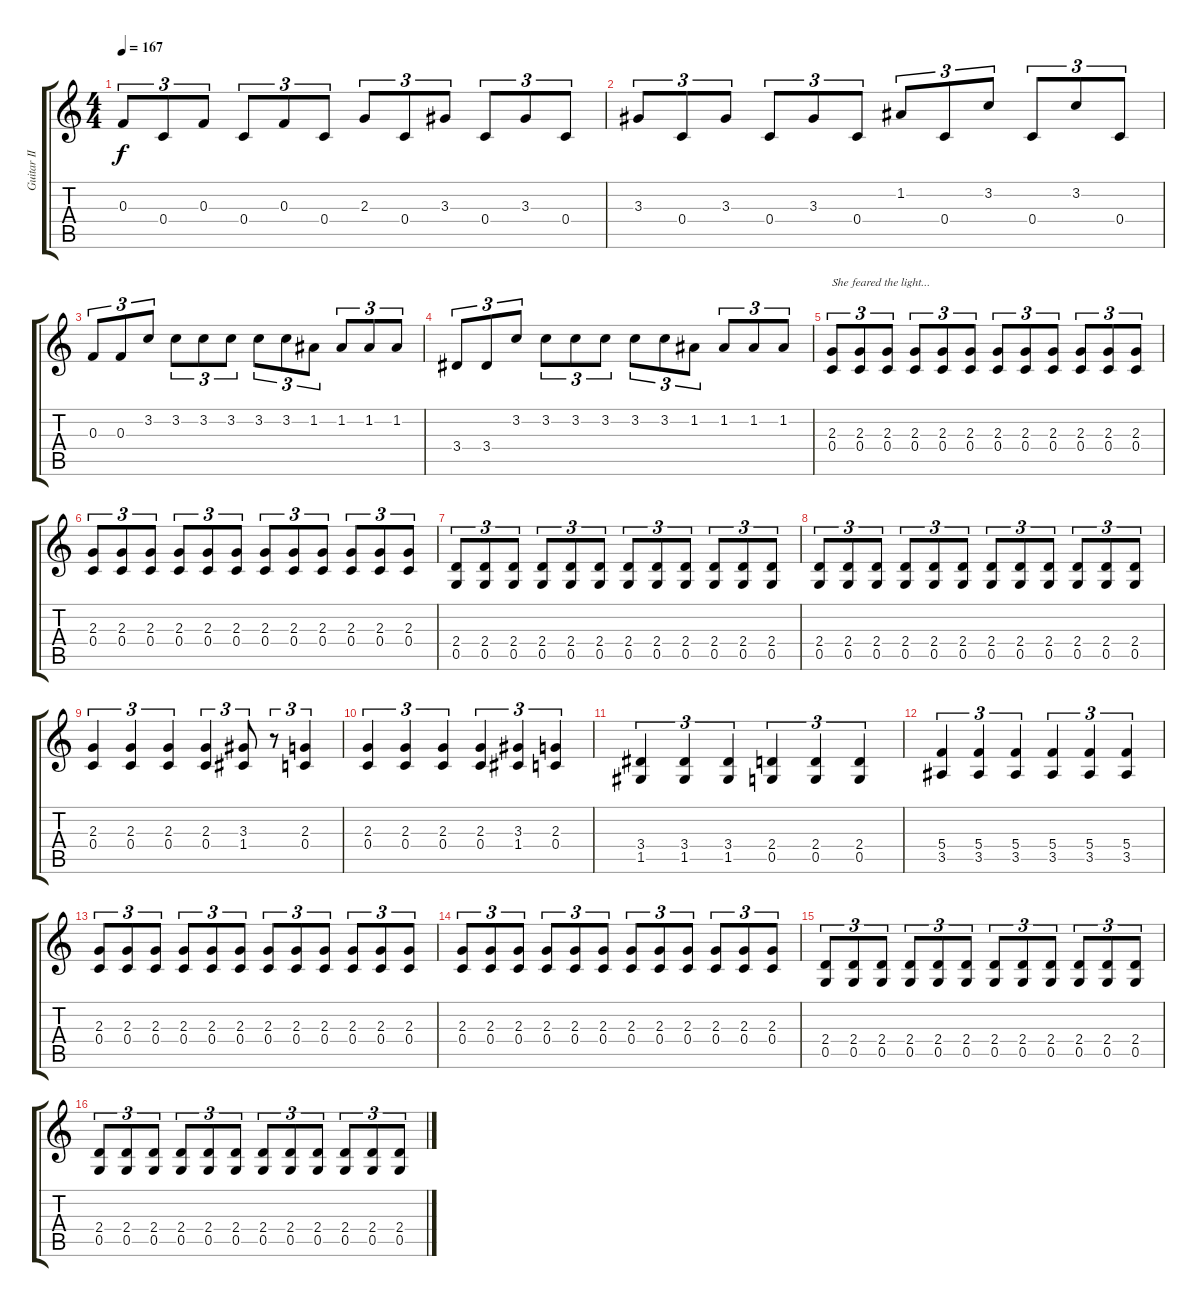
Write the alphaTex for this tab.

\track ("Guitar II" "Guitar II") {instrument distortionguitar}
\staff {score tabs}
\tuning (D4 A3 F3 C3 G2 D2) {hide}
\ts (4 4)
\tempo 167
\clef g2
\ks c
0.3.8{tu (3 2) dy f} 0.4.8{tu (3 2)} 0.3.8{tu (3 2)} 0.4.8{tu (3 2)} 0.3.8{tu (3 2)} 0.4.8{tu (3 2)} 2.3.8{tu (3 2)} 0.4.8{tu (3 2)} 3.3.8{tu (3 2)} 0.4.8{tu (3 2)} 3.3.8{tu (3 2)} 0.4.8{tu (3 2)} |
3.3.8{tu (3 2)} 0.4.8{tu (3 2)} 3.3.8{tu (3 2)} 0.4.8{tu (3 2)} 3.3.8{tu (3 2)} 0.4.8{tu (3 2)} 1.2.8{tu (3 2)} 0.4.8{tu (3 2)} 3.2.8{tu (3 2)} 0.4.8{tu (3 2)} 3.2.8{tu (3 2)} 0.4.8{tu (3 2)} |
0.3.8{tu (3 2)} 0.3.8{tu (3 2)} 3.2.8{tu (3 2)} 3.2.8{tu (3 2)} 3.2.8{tu (3 2)} 3.2.8{tu (3 2)} 3.2.8{tu (3 2)} 3.2.8{tu (3 2)} 1.2.8{tu (3 2)} 1.2.8{tu (3 2)} 1.2.8{tu (3 2)} 1.2.8{tu (3 2)} |
3.4.8{tu (3 2)} 3.4.8{tu (3 2)} 3.2.8{tu (3 2)} 3.2.8{tu (3 2)} 3.2.8{tu (3 2)} 3.2.8{tu (3 2)} 3.2.8{tu (3 2)} 3.2.8{tu (3 2)} 1.2.8{tu (3 2)} 1.2.8{tu (3 2)} 1.2.8{tu (3 2)} 1.2.8{tu (3 2)} |
(2.3 0.4).8{tu (3 2) txt "She feared the light..."} (2.3 0.4).8{tu (3 2)} (2.3 0.4).8{tu (3 2)} (2.3 0.4).8{tu (3 2)} (2.3 0.4).8{tu (3 2)} (2.3 0.4).8{tu (3 2)} (2.3 0.4).8{tu (3 2)} (2.3 0.4).8{tu (3 2)} (2.3 0.4).8{tu (3 2)} (2.3 0.4).8{tu (3 2)} (2.3 0.4).8{tu (3 2)} (2.3 0.4).8{tu (3 2)} |
(2.3 0.4).8{tu (3 2)} (2.3 0.4).8{tu (3 2)} (2.3 0.4).8{tu (3 2)} (2.3 0.4).8{tu (3 2)} (2.3 0.4).8{tu (3 2)} (2.3 0.4).8{tu (3 2)} (2.3 0.4).8{tu (3 2)} (2.3 0.4).8{tu (3 2)} (2.3 0.4).8{tu (3 2)} (2.3 0.4).8{tu (3 2)} (2.3 0.4).8{tu (3 2)} (2.3 0.4).8{tu (3 2)} |
(2.4 0.5).8{tu (3 2)} (2.4 0.5).8{tu (3 2)} (2.4 0.5).8{tu (3 2)} (2.4 0.5).8{tu (3 2)} (2.4 0.5).8{tu (3 2)} (2.4 0.5).8{tu (3 2)} (2.4 0.5).8{tu (3 2)} (2.4 0.5).8{tu (3 2)} (2.4 0.5).8{tu (3 2)} (2.4 0.5).8{tu (3 2)} (2.4 0.5).8{tu (3 2)} (2.4 0.5).8{tu (3 2)} |
(2.4 0.5).8{tu (3 2)} (2.4 0.5).8{tu (3 2)} (2.4 0.5).8{tu (3 2)} (2.4 0.5).8{tu (3 2)} (2.4 0.5).8{tu (3 2)} (2.4 0.5).8{tu (3 2)} (2.4 0.5).8{tu (3 2)} (2.4 0.5).8{tu (3 2)} (2.4 0.5).8{tu (3 2)} (2.4 0.5).8{tu (3 2)} (2.4 0.5).8{tu (3 2)} (2.4 0.5).8{tu (3 2)} |
(2.3 0.4).4{tu (3 2)} (2.3 0.4).4{tu (3 2)} (2.3 0.4).4{tu (3 2)} (2.3 0.4).4{tu (3 2)} (3.3 1.4).8{tu (3 2)} r.8{tu (3 2)} (2.3 0.4).4{tu (3 2)} |
(2.3 0.4).4{tu (3 2)} (2.3 0.4).4{tu (3 2)} (2.3 0.4).4{tu (3 2)} (2.3 0.4).4{tu (3 2)} (3.3 1.4).4{tu (3 2)} (2.3 0.4).4{tu (3 2)} |
(3.4 1.5).4{tu (3 2)} (3.4 1.5).4{tu (3 2)} (3.4 1.5).4{tu (3 2)} (2.4 0.5).4{tu (3 2)} (2.4 0.5).4{tu (3 2)} (2.4 0.5).4{tu (3 2)} |
(5.4 3.5).4{tu (3 2)} (5.4 3.5).4{tu (3 2)} (5.4 3.5).4{tu (3 2)} (5.4 3.5).4{tu (3 2)} (5.4 3.5).4{tu (3 2)} (5.4 3.5).4{tu (3 2)} |
(2.3 0.4).8{tu (3 2)} (2.3 0.4).8{tu (3 2)} (2.3 0.4).8{tu (3 2)} (2.3 0.4).8{tu (3 2)} (2.3 0.4).8{tu (3 2)} (2.3 0.4).8{tu (3 2)} (2.3 0.4).8{tu (3 2)} (2.3 0.4).8{tu (3 2)} (2.3 0.4).8{tu (3 2)} (2.3 0.4).8{tu (3 2)} (2.3 0.4).8{tu (3 2)} (2.3 0.4).8{tu (3 2)} |
(2.3 0.4).8{tu (3 2)} (2.3 0.4).8{tu (3 2)} (2.3 0.4).8{tu (3 2)} (2.3 0.4).8{tu (3 2)} (2.3 0.4).8{tu (3 2)} (2.3 0.4).8{tu (3 2)} (2.3 0.4).8{tu (3 2)} (2.3 0.4).8{tu (3 2)} (2.3 0.4).8{tu (3 2)} (2.3 0.4).8{tu (3 2)} (2.3 0.4).8{tu (3 2)} (2.3 0.4).8{tu (3 2)} |
(2.4 0.5).8{tu (3 2)} (2.4 0.5).8{tu (3 2)} (2.4 0.5).8{tu (3 2)} (2.4 0.5).8{tu (3 2)} (2.4 0.5).8{tu (3 2)} (2.4 0.5).8{tu (3 2)} (2.4 0.5).8{tu (3 2)} (2.4 0.5).8{tu (3 2)} (2.4 0.5).8{tu (3 2)} (2.4 0.5).8{tu (3 2)} (2.4 0.5).8{tu (3 2)} (2.4 0.5).8{tu (3 2)} |
(2.4 0.5).8{tu (3 2)} (2.4 0.5).8{tu (3 2)} (2.4 0.5).8{tu (3 2)} (2.4 0.5).8{tu (3 2)} (2.4 0.5).8{tu (3 2)} (2.4 0.5).8{tu (3 2)} (2.4 0.5).8{tu (3 2)} (2.4 0.5).8{tu (3 2)} (2.4 0.5).8{tu (3 2)} (2.4 0.5).8{tu (3 2)} (2.4 0.5).8{tu (3 2)} (2.4 0.5).8{tu (3 2)}
